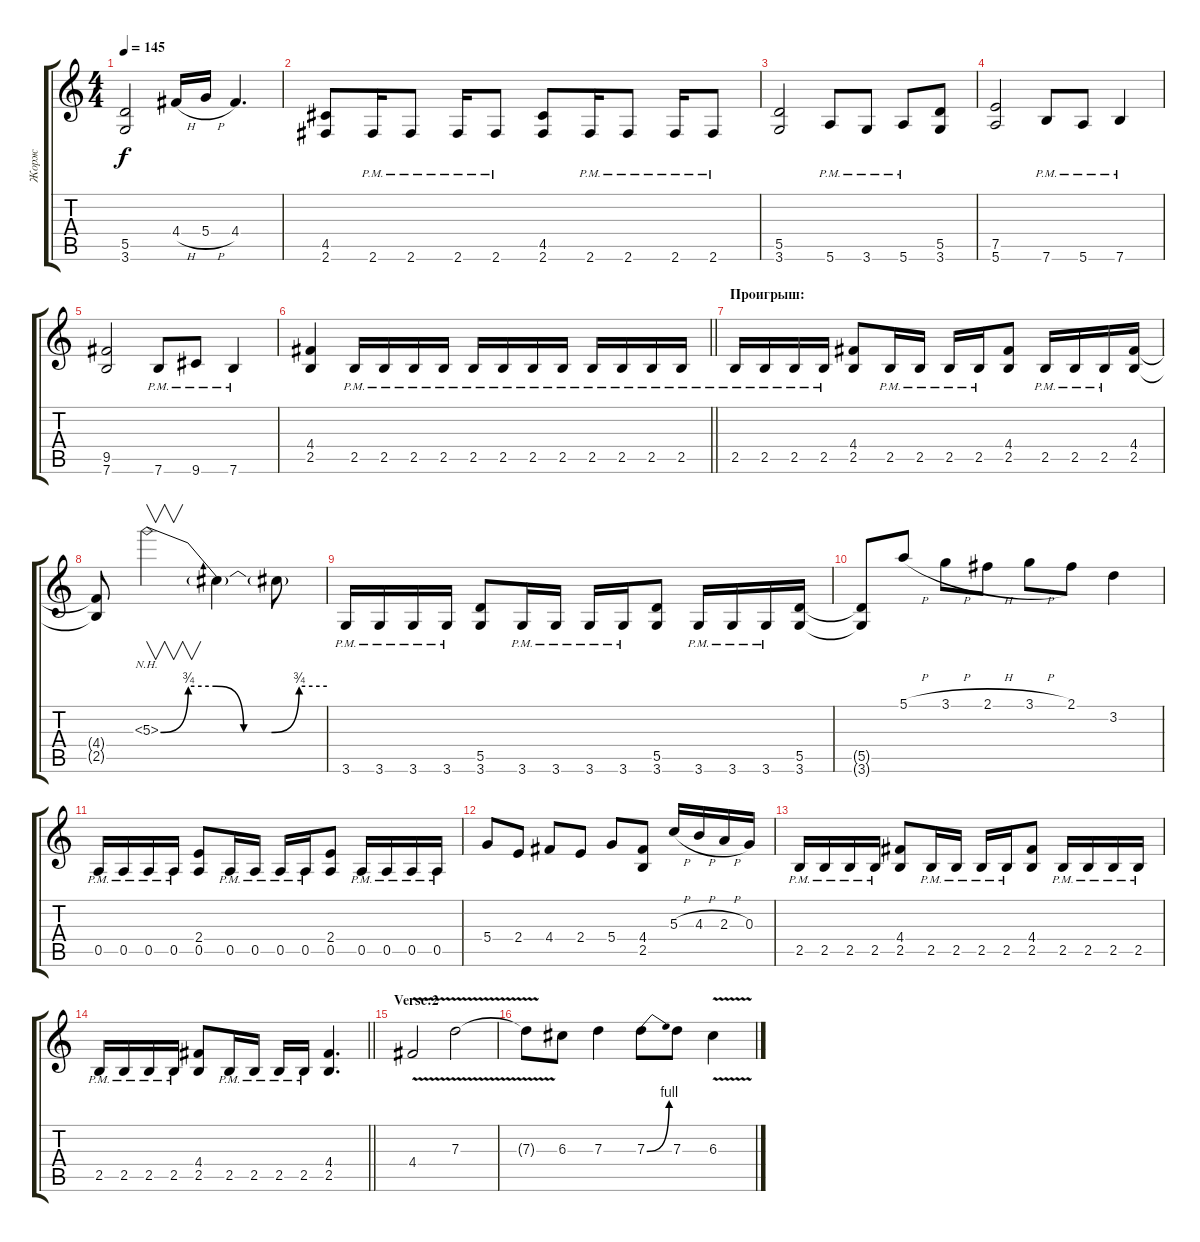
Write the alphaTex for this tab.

\track ("Жорж" "Жорж") {instrument distortionguitar}
\staff {score tabs}
\tuning (E4 B3 G3 D3 A2 E2) {hide}
\ts (4 4)
\tempo 145
\clef g2
\ks c
(5.5 3.6).2{dy f} 4.4{h}.16 5.4{h}.16 4.4.4{d} |
(4.5 2.6).8 2.6{pm}.16 2.6{pm}.8 2.6{pm}.16 2.6{pm}.8 (4.5 2.6).8 2.6{pm}.16 2.6{pm}.8 2.6{pm}.16 2.6{pm}.8 |
(5.5 3.6).2 5.6{pm}.8 3.6{pm}.8 5.6{pm}.8 (5.5 3.6).8 |
(7.5 5.6).2 7.6{pm}.8 5.6{pm}.8 7.6{pm}.4 |
(9.5 7.6).2 7.6{pm}.8 9.6{pm}.8 7.6{pm}.4 |
\barLineRight lightlight
(4.4 2.5).4 2.5{pm}.16 2.5{pm}.16 2.5{pm}.16 2.5{pm}.16 2.5{pm}.16 2.5{pm}.16 2.5{pm}.16 2.5{pm}.16 2.5{pm}.16 2.5{pm}.16 2.5{pm}.16 2.5{pm}.16 |
\section ("" "Проигрыш:")
2.5{pm}.16 2.5{pm}.16 2.5{pm}.16 2.5{pm}.16 (4.4 2.5).8 2.5{pm}.16 2.5{pm}.16 2.5{pm}.16 2.5{pm}.16 (4.4 2.5).8 2.5{pm}.16 2.5{pm}.16 2.5{pm}.16 (4.4 2.5).16 |
(4.4{t} 2.5{t}).8 5.3{be (custom 0 0 10 3 20 3 30 0 40 0 50 3 60 3) nh}.2{v} 5.3{t}.4 5.3{t}.8 |
3.6{pm}.16 3.6{pm}.16 3.6{pm}.16 3.6{pm}.16 (5.5 3.6).8 3.6{pm}.16 3.6{pm}.16 3.6{pm}.16 3.6{pm}.16 (5.5 3.6).8 3.6{pm}.16 3.6{pm}.16 3.6{pm}.16 (5.5 3.6).16 |
(5.5{t} 3.6{t}).8 5.1{h}.8 3.1{h}.8 2.1{h}.8 3.1{h}.8 2.1.8 3.2.4 |
0.5{pm}.16 0.5{pm}.16 0.5{pm}.16 0.5{pm}.16 (2.4 0.5).8 0.5{pm}.16 0.5{pm}.16 0.5{pm}.16 0.5{pm}.16 (2.4 0.5).8 0.5{pm}.16 0.5{pm}.16 0.5{pm}.16 0.5{pm}.16 |
5.4.8 2.4.8 4.4.8 2.4.8 5.4.8 (4.4 2.5).8 5.3{h}.16 4.3{h}.16 2.3{h}.16 0.3.16 |
2.5{pm}.16 2.5{pm}.16 2.5{pm}.16 2.5{pm}.16 (4.4 2.5).8 2.5{pm}.16 2.5{pm}.16 2.5{pm}.16 2.5{pm}.16 (4.4 2.5).8 2.5{pm}.16 2.5{pm}.16 2.5{pm}.16 2.5{pm}.16 |
\barLineRight lightlight
2.5{pm}.16 2.5{pm}.16 2.5{pm}.16 2.5{pm}.16 (4.4 2.5).8 2.5{pm}.16 2.5{pm}.16 2.5{pm}.16 2.5{pm}.16 (4.4 2.5).4{d} |
\section ("" "Verse:2")
4.4{v}.2 7.3{v}.2 |
7.3{t}.8 6.3.8 7.3.4 7.3{be (bend 0 0 60 4)}.8 7.3.8 6.3{v}.4
